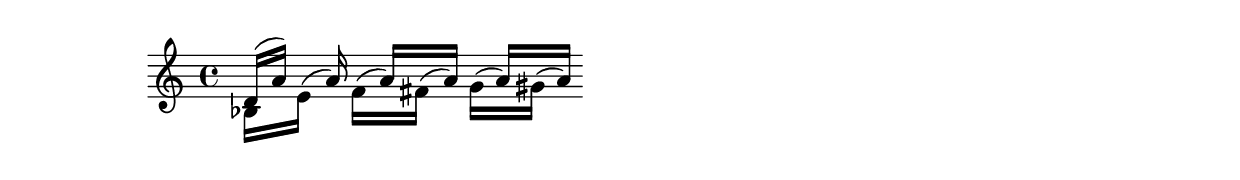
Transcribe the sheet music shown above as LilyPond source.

%% DO NOT EDIT this file manually; it is automatically
%% generated from LSR http://lsr.di.unimi.it
%% Make any changes in LSR itself, or in Documentation/snippets/new/ ,
%% and then run scripts/auxiliar/makelsr.py
%%
%% This file is in the public domain.
\version "2.18.0"

\header {
  lsrtags = "connecting-notes, expressive-marks, keyboards, real-music, unfretted-strings"

  texidoc = "
In some situations, it may be necessary to create slurs between notes
from different voices.

The solution is to add invisible notes to one of the voices, using
@code{\\hideNotes}.

This example is measure 235 of the Ciaconna from Bach's 2nd Partita for
solo violin, BWV 1004.

"
  doctitle = "Creating slurs across voices"
} % begin verbatim

\relative c' {
  <<
    {
      d16( a') s a s a[ s a] s a[ s a]
    }
    \\
    {
      \slurUp
      bes,16[ s e](
      \hideNotes a)
      \unHideNotes f[(
      \hideNotes a)
      \unHideNotes fis](
      \hideNotes a)
      \unHideNotes g[(
      \hideNotes a)
      \unHideNotes gis](
      \hideNotes a)
    }
  >>
}
